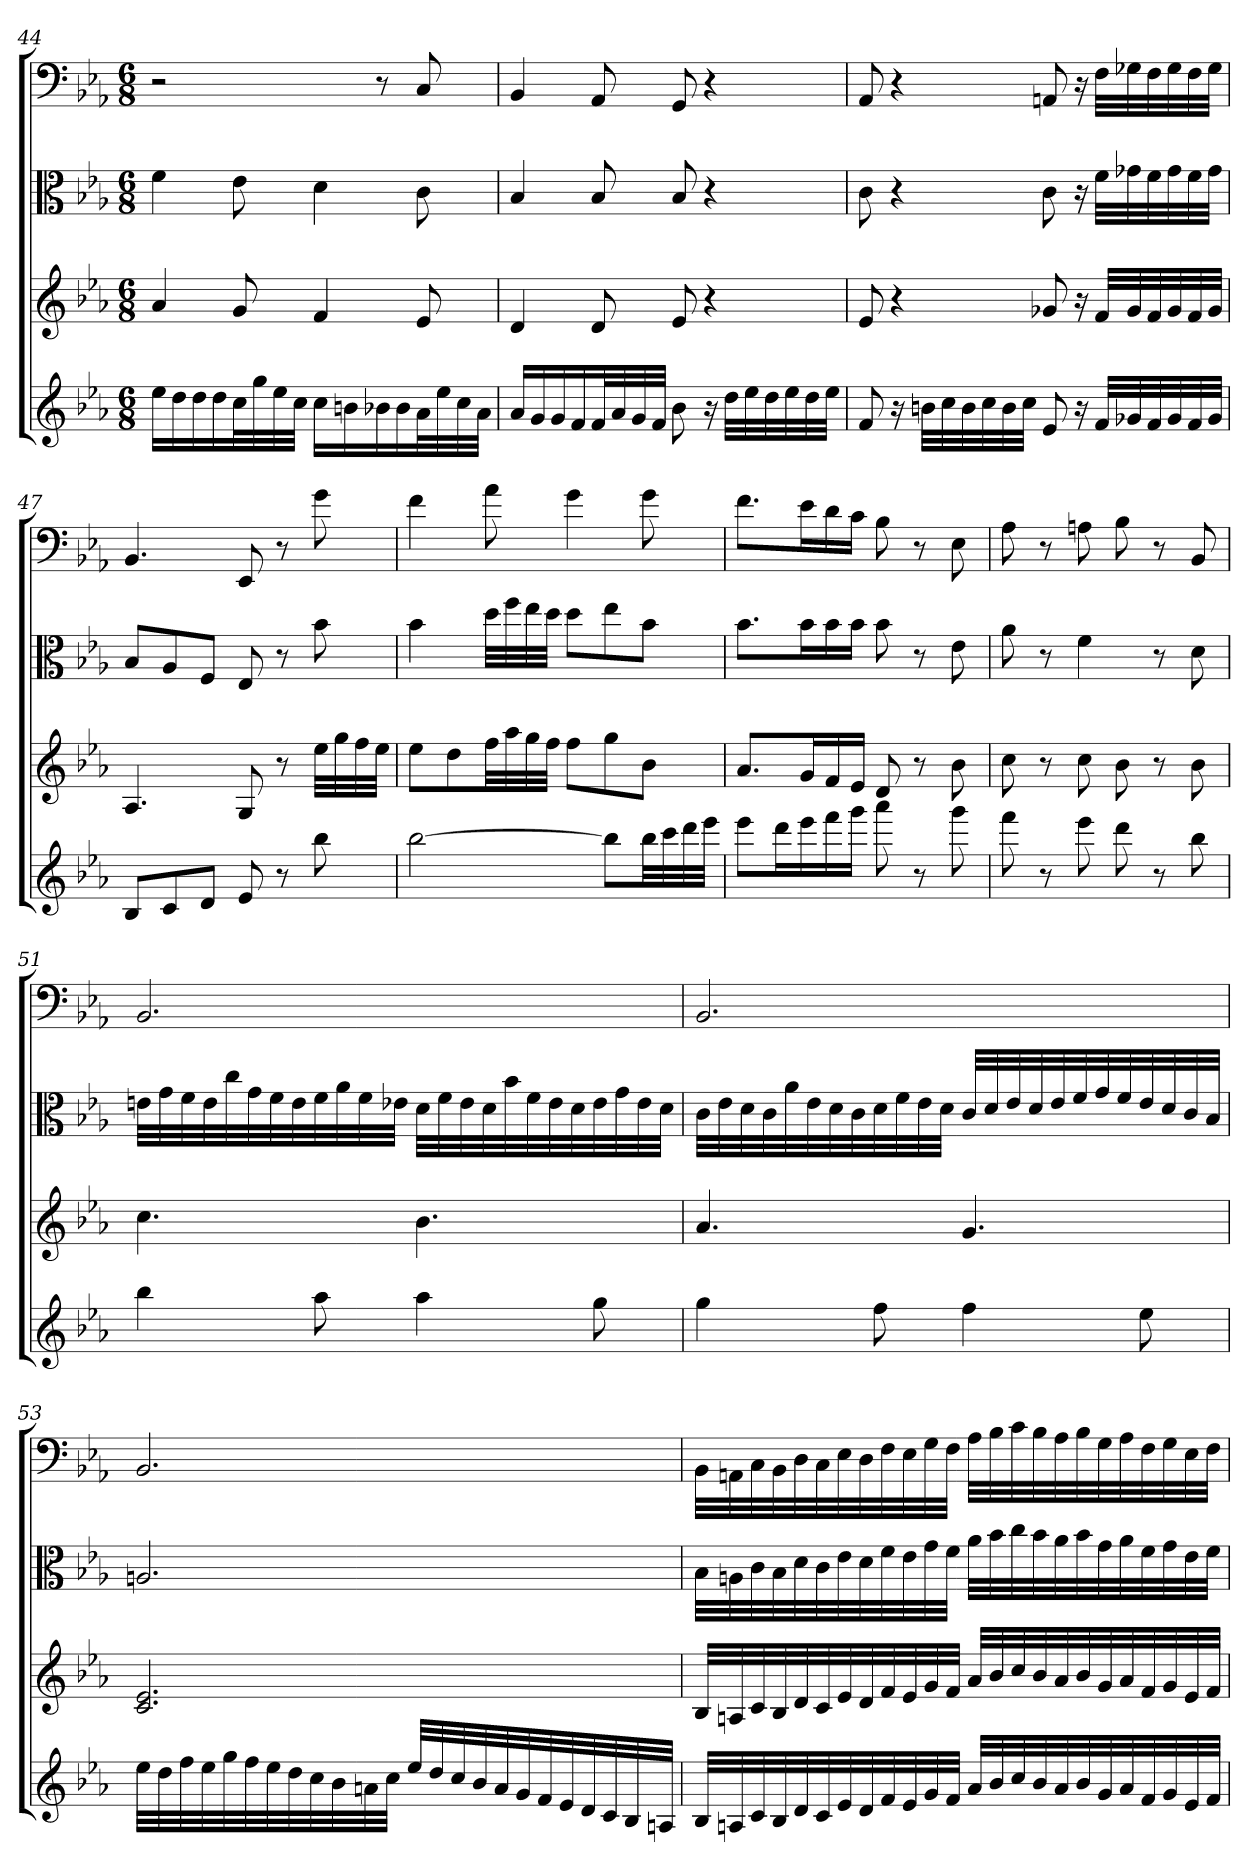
**kern	**kern	**kern	**kern
*part4	*part3	*part2	*part1
*staff4	*staff3	*staff2	*staff1
*	*	*clefC3	*clefF4
*k[b-e-a-]	*k[b-e-a-]	*k[b-e-a-]	*k[b-e-a-]
*E-:	*E-:	*E-:	*E-:
*M6/8	*M6/8	*M6/8	*M6/8
=44	=44	=44	=44
16ee-LL	4a-	4f	2r
16dd	.	.	.
16dd	.	.	.
16dd	.	.	.
32ccL	8g	8e-	.
32gg	.	.	.
32ee-	.	.	.
32ccJJJ	.	.	.
16ccLL	4f	4d	.
16bn	.	.	.
16b-X	.	.	8r
16b-	.	.	.
32a-L	8e-	8c	8C
32ee-	.	.	.
32cc	.	.	.
32a-JJJ	.	.	.
=45	=45	=45	=45
16a-LL	4d	4B-	4BB-
16g	.	.	.
16g	.	.	.
16f	.	.	.
32fL	8d	8B-	8AA-
32a-	.	.	.
32g	.	.	.
32fJJJ	.	.	.
8b-	8e-	8B-	8GG
16r	4r	4r	4r
32ddLLL	.	.	.
32ee-	.	.	.
32dd	.	.	.
32ee-	.	.	.
32dd	.	.	.
32ee-JJJ	.	.	.
=46	=46	=46	=46
8f	8e-	8c	8AA-
16r	4r	4r	4r
32bnLLL	.	.	.
32cc	.	.	.
32b	.	.	.
32cc	.	.	.
32b	.	.	.
32ccJJJ	.	.	.
8e-	8g-X	8c	8AAn
16r	16r	16r	16r
32fLLL	32fLLL	32f\LLL	32F\LLL
32g-X	32g-	32g-X\	32G-X\
32f	32f	32f\	32F\
32g-	32g-	32g-\	32G-\
32f	32f	32f\	32F\
32g-JJJ	32g-JJJ	32g-\JJJ	32G-\JJJ
=47	=47	=47	=47
8B-L	4.A-	8B-/L	4.BB-
8c	.	8A-/	.
8dJ	.	8F/J	.
8e-	8G	8E-	8EE-
8r	8r	8r	8r
8bb-	32ee-LLL	8b-	8g
.	32gg	.	.
.	32ff	.	.
.	32ee-JJJ	.	.
=48	=48	=48	=48
[2bb-	8ee-L	4b-	4f
.	8dd	.	.
.	32ffLL	32dd\LLL	8a-
.	32aa-	32ff\	.
.	32gg	32ee-\	.
.	32ffJJJ	32dd\JJJ	.
.	8ffL	8dd\L	4g
8bb-L]	8gg	8ee-\	.
32bb-LL	8b-J	8b-\J	8g
32ccc	.	.	.
32ddd	.	.	.
32eee-JJJ	.	.	.
=49	=49	=49	=49
8eee-L	8.a-L	8.b-\L	8.f\L
16dddL	.	.	.
16eee-	16gL	16b-\L	16e-\L
16fff	16f	16b-\	16d\
16gggJJ	16e-JJ	16b-\JJ	16c\JJ
8aaa-	8d	8b-	8B-
8r	8r	8r	8r
8ggg	8b-	8e-	8E-
=50	=50	=50	=50
8fff	8cc	8a-	8A-
8r	8r	8r	8r
8eee-	8cc	4f	8An
8ddd	8b-	.	8B-
8r	8r	8r	8r
8bb-	8b-	8d	8BB-
=51	=51	=51	=51
4bb-	4.cc	32en\LLL	2.BB-
.	.	32g\	.
.	.	32f\	.
.	.	32e\	.
.	.	32cc\	.
.	.	32g\	.
.	.	32f\	.
.	.	32e\	.
8aa-	.	32f\	.
.	.	32a-\	.
.	.	32f\	.
.	.	32e-X\JJJ	.
4aa-	4.b-	32d\LLL	.
.	.	32f\	.
.	.	32e-\	.
.	.	32d\	.
.	.	32b-\	.
.	.	32f\	.
.	.	32e-\	.
.	.	32d\	.
8gg	.	32e-\	.
.	.	32g\	.
.	.	32e-\	.
.	.	32d\JJJ	.
=52	=52	=52	=52
4gg	4.a-	32c\LLL	2.BB-
.	.	32e-\	.
.	.	32d\	.
.	.	32c\	.
.	.	32a-\	.
.	.	32e-\	.
.	.	32d\	.
.	.	32c\	.
8ff	.	32d\	.
.	.	32f\	.
.	.	32e-\	.
.	.	32d\JJJ	.
4ff	4.g	32c/LLL	.
.	.	32d/	.
.	.	32e-/	.
.	.	32d/	.
.	.	32e-/	.
.	.	32f/	.
.	.	32g/	.
.	.	32f/	.
8ee-	.	32e-/	.
.	.	32d/	.
.	.	32c/	.
.	.	32B-/JJJ	.
=53	=53	=53	=53
32ee-LLL	2.c 2.e-	2.An	2.BB-
32dd	.	.	.
32ff	.	.	.
32ee-	.	.	.
32gg	.	.	.
32ff	.	.	.
32ee-	.	.	.
32dd	.	.	.
32cc	.	.	.
32b-	.	.	.
32an	.	.	.
32ccJJJ	.	.	.
32ee-LLL	.	.	.
32dd	.	.	.
32cc	.	.	.
32b-	.	.	.
32a	.	.	.
32g	.	.	.
32f	.	.	.
32e-	.	.	.
32d	.	.	.
32c	.	.	.
32B-	.	.	.
32AnJJJ	.	.	.
=54	=54	=54	=54
32B-LLL	32B-LLL	32B-\LLL	32BB-\LLL
32An	32An	32An\	32AAn\
32c	32c	32c\	32C\
32B-	32B-	32B-\	32BB-\
32d	32d	32d\	32D\
32c	32c	32c\	32C\
32e-	32e-	32e-\	32E-\
32d	32d	32d\	32D\
32f	32f	32f\	32F\
32e-	32e-	32e-\	32E-\
32g	32g	32g\	32G\
32fJJJ	32fJJJ	32f\JJJ	32F\JJJ
32a-LLL	32a-LLL	32a-\LLL	32A-\LLL
32b-	32b-	32b-\	32B-\
32cc	32cc	32cc\	32c\
32b-	32b-	32b-\	32B-\
32a-	32a-	32a-\	32A-\
32b-	32b-	32b-\	32B-\
32g	32g	32g\	32G\
32a-	32a-	32a-\	32A-\
32f	32f	32f\	32F\
32g	32g	32g\	32G\
32e-	32e-	32e-\	32E-\
32fJJJ	32fJJJ	32f\JJJ	32F\JJJ
=	=	=	=
*-	*-	*-	*-
